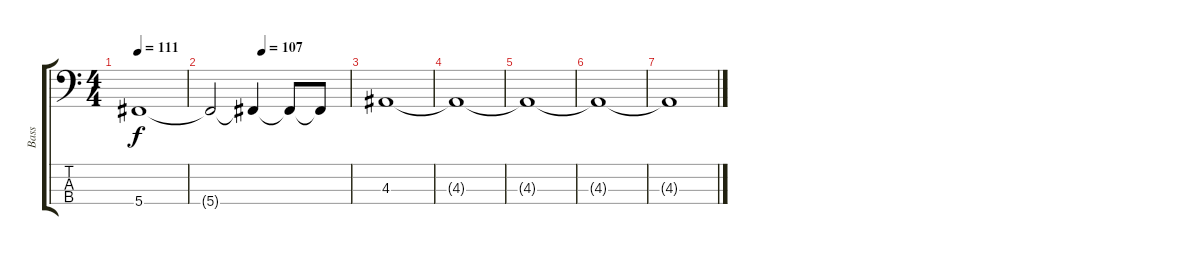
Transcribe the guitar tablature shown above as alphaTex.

\track ("Bass" "Bass") {instrument electricbassfinger}
\staff {score tabs}
\tuning (E2 B1 Gb1 Db1) {hide}
\ts (4 4)
\tempo 111
\clef f4
\ks c
5.4.1{dy f} |
\tempo (107 0.375)
5.4{t}.2 5.4{t}.4 5.4{t}.8 5.4{t}.8 |
4.3.1 |
4.3{t}.1 |
4.3{t}.1{volume 0} |
4.3{t}.1 |
4.3{t}.1
